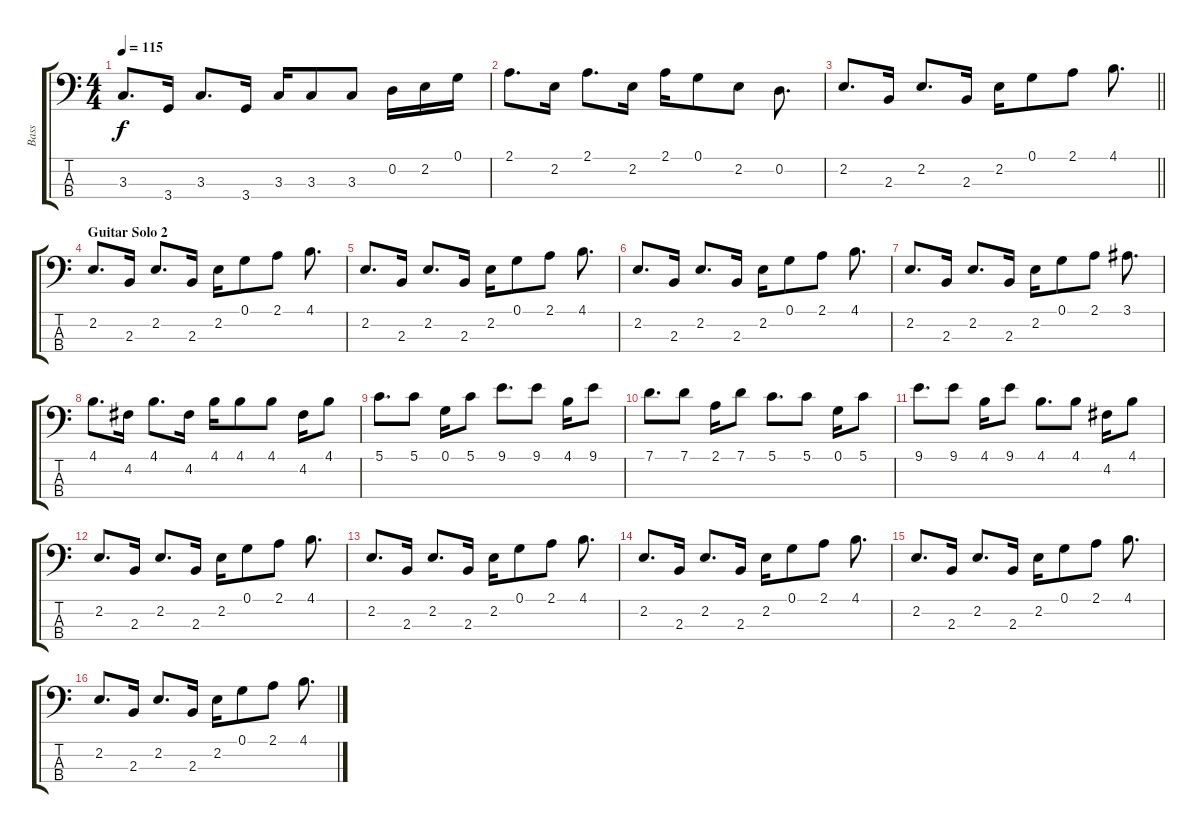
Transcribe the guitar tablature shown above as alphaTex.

\track ("Bass" "Bass") {instrument electricbassfinger}
\staff {score tabs}
\tuning (G2 D2 A1 E1) {hide}
\ts (4 4)
\tempo 115
\clef f4
\ks c
3.3.8{d dy f} 3.4.16 3.3.8{d} 3.4.16 3.3.16 3.3.8 3.3.8 0.2.16 2.2.16 0.1.16 |
2.1.8{d} 2.2.16 2.1.8{d} 2.2.16 2.1.16 0.1.8 2.2.8 0.2.8{d} |
\barLineRight lightlight
2.2.8{d} 2.3.16 2.2.8{d} 2.3.16 2.2.16 0.1.8 2.1.8 4.1.8{d} |
\section ("" "Guitar Solo 2")
2.2.8{d} 2.3.16 2.2.8{d} 2.3.16 2.2.16 0.1.8 2.1.8 4.1.8{d} |
2.2.8{d} 2.3.16 2.2.8{d} 2.3.16 2.2.16 0.1.8 2.1.8 4.1.8{d} |
2.2.8{d} 2.3.16 2.2.8{d} 2.3.16 2.2.16 0.1.8 2.1.8 4.1.8{d} |
2.2.8{d} 2.3.16 2.2.8{d} 2.3.16 2.2.16 0.1.8 2.1.8 3.1.8{d} |
4.1.8{d} 4.2.16 4.1.8{d} 4.2.16 4.1.16 4.1.8 4.1.8 4.2.16 4.1.8 |
5.1.8{d} 5.1.8 0.1.16 5.1.8 9.1.8{d} 9.1.8 4.1.16 9.1.8 |
7.1.8{d} 7.1.8 2.1.16 7.1.8 5.1.8{d} 5.1.8 0.1.16 5.1.8 |
9.1.8{d} 9.1.8 4.1.16 9.1.8 4.1.8{d} 4.1.8 4.2.16 4.1.8 |
2.2.8{d} 2.3.16 2.2.8{d} 2.3.16 2.2.16 0.1.8 2.1.8 4.1.8{d} |
2.2.8{d} 2.3.16 2.2.8{d} 2.3.16 2.2.16 0.1.8 2.1.8 4.1.8{d} |
2.2.8{d} 2.3.16 2.2.8{d} 2.3.16 2.2.16 0.1.8 2.1.8 4.1.8{d} |
2.2.8{d} 2.3.16 2.2.8{d} 2.3.16 2.2.16 0.1.8 2.1.8 4.1.8{d} |
2.2.8{d} 2.3.16 2.2.8{d} 2.3.16 2.2.16 0.1.8 2.1.8 4.1.8{d}
